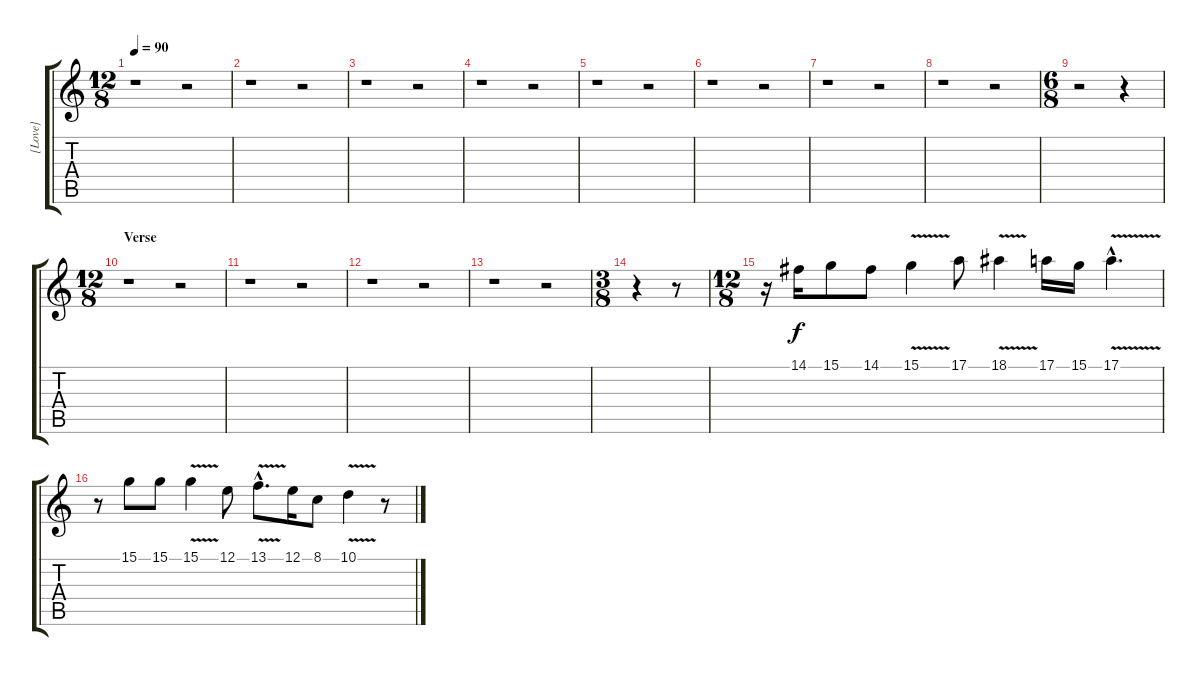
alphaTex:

\track ("[Love]" "[Love]") {instrument flute}
\staff {score tabs}
\tuning (E4 B3 G3 D3 A2 E2) {hide}
\ts (12 8)
\tempo 90
\clef g2
\ks c
r.1{dy f instrument flute} r.2 |
r.1 r.2 |
r.1 r.2 |
r.1 r.2 |
r.1 r.2 |
r.1 r.2 |
r.1 r.2 |
r.1 r.2 |
\ts (6 8)
r.2 r.4 |
\ts (12 8)
\section ("" "Verse")
r.1 r.2 |
r.1 r.2 |
r.1 r.2 |
r.1 r.2 |
\ts (3 8)
r.4 r.8 |
\ts (12 8)
r.16 14.1.16 15.1.8 14.1.8 15.1{v}.4 17.1.8 18.1{v}.4 17.1.16 15.1.16 17.1{v hac}.4{d} |
r.8 15.1.8 15.1.8 15.1{v}.4 12.1.8 13.1{v hac}.8{d} 12.1.16 8.1.8 10.1{v}.4 r.8
